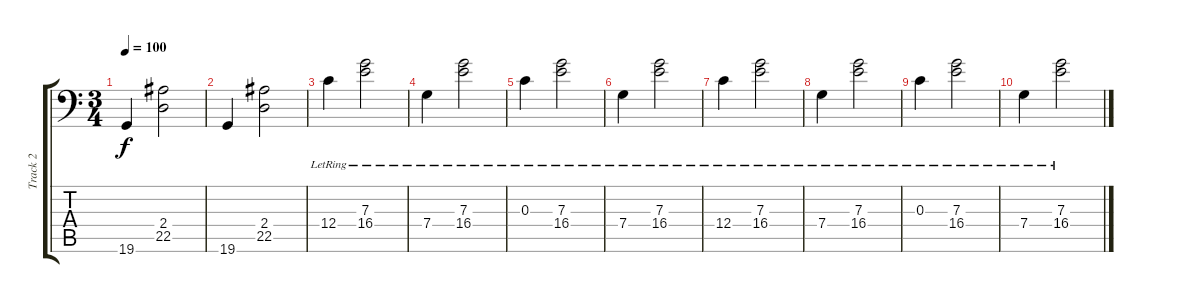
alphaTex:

\track ("Track 2" "Track 2") {instrument acousticgrandpiano}
\staff {score tabs}
\tuning (C6 C5 C4 C3 C2 C1) {hide}
\ts (3 4)
\tempo 100
\clef f4
\ks c
19.6.4{dy f} (2.4 22.5).2 |
19.6.4 (2.4 22.5).2 |
12.4{lr}.4 (7.3{lr} 16.4{lr}).2 |
7.4{lr}.4 (7.3{lr} 16.4{lr}).2 |
0.3{lr}.4 (7.3{lr} 16.4{lr}).2 |
7.4{lr}.4 (7.3{lr} 16.4{lr}).2 |
12.4{lr}.4 (7.3{lr} 16.4{lr}).2 |
7.4{lr}.4 (7.3{lr} 16.4{lr}).2 |
0.3{lr}.4 (7.3{lr} 16.4{lr}).2 |
7.4{lr}.4 (7.3{lr} 16.4{lr}).2
